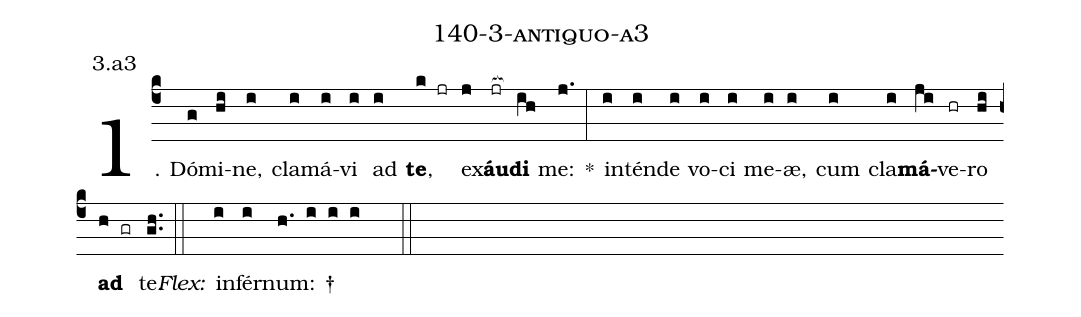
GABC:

name: 140-3-antiquo-a3;
annotation: 3.a3;
%%
(c4)1. Dó(g)mi(hi)ne,(i) cla(i)má(i)vi(i) ad(i) <b>te</b>,(k jr) ex(j)<b>áu</b>(jr[ocb:1{])<b>di</b>(ih[ocb:0}]) me:(j.) *(:) in(i)tén(i)de(i) vo(i)ci(i) me(i)æ,(i) cum(i) cla(i)<b>má</b>(ji)ve(hr)ro(hi) <b>ad</b>(h gr) te.(gh..) (::)
<i>Flex:</i>()  in(i)fér(i)num: †(h. i i i  ::)
